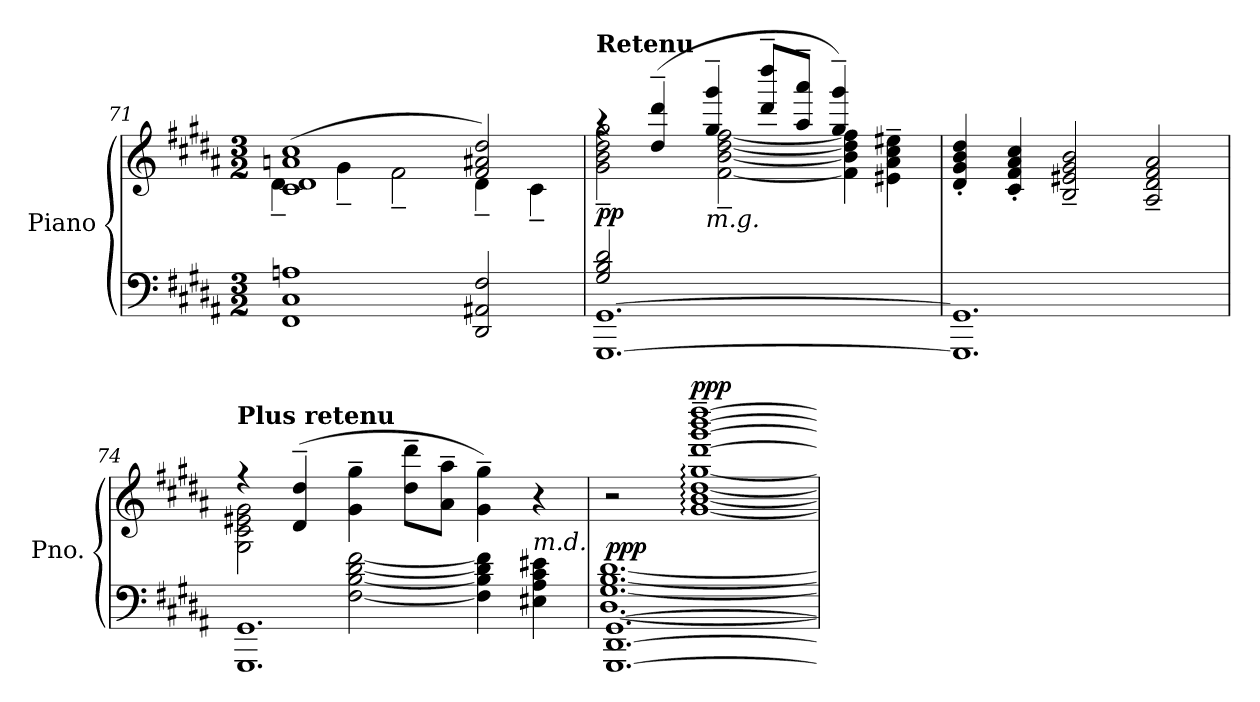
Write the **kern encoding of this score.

**kern	**kern	**dynam
*part1	*part1	*part1
*staff2	*staff1	*staff1/2
*I"Piano	*	*
*I'Pno.	*	*
*clefF4	*clefG2	*
*k[f#c#g#d#a#]	*k[f#c#g#d#a#]	*
*M3/2	*M3/2	*
=71	=71	=71
*	*^	*
!	!	!	!LO:DY:b
!	!	!	!LO:DY:n=1:b
1FF# 1C# 1An	(>1c# 1d# 1an 1cc#	4d#~\	other-dynamics p
.	.	4g#~\	.
.	.	2f#~\	.
2DD#/ 2AA#X/ 2F#/	2f#/ 2a#X/ 2dd#/)	4d#~\	.
.	.	4c#~\	.
=72	=72	=72	=72
*^	*	*	*
!	!	!LO:TX:a:B:t=Retenu	!	!
!	!	!	!	!LO:DY:b
[1.GGG# [1.GG#	2G#/ 2B/ 2d#/	4raa	(<2g#\~ 2b\~ 2dd#\~ 2gg#\~	pp
.	.	(>4dd#/~ 4ddd#/~	.	.
!	!	!LO:TX:b:i:t=m.g.	!	!
.	1ryy	4gg#/~ 4ggg#/~	[2f#\~ [2b\~ [2dd#\~ [2ff#\~	.
.	.	8ddd#/~ 8dddd#/~L	.	.
.	.	8aa#/~ 8aaa#/~J	.	.
.	.	4gg#/~ 4ggg#/~)	4f#\] 4b\] 4dd#\] 4ff#\]	.
.	.	4e#X\~ 4a#\~ 4cc#\~ 4ee#X\~	4ryy	.
*v	*v	*	*	*
!!LO:LB:g=z
=73	=73	=73	=73
!	!LO:TX:b:i:t=m.d.	!	!
*	*v	*v	*
1.GGG#] 1.GG#]	4d#/' 4g#/' 4b/' 4dd#/'	.
.	4c#/' 4f#/' 4a#/' 4cc#/'	.
.	2B/~ 2e#X/~ 2g#/~ 2b/~	.
.	2A#/~ 2d#/~ 2f#/~ 2a#/~	.
=74	=74	=74
*^	*^	*
!	!	!LO:TX:a:B:t=Plus retenu	!	!
!	!	!	!	!LO:DY:b
!	!	!	!	!LO:DY:n=1:b
1.GGG# 1.GG#	2ryy	4r	2G#\ 2c#\ 2e#X\ 2g#\	other-dynamics pp
.	.	(>4d#/~ 4dd#/~	.	.
.	[2F#\ [2B\ [2d#\ [2f#\	4g#\~ 4gg#\~	1ryy	.
.	.	8dd#\~ 8ddd#\~L	.	.
.	.	8a#\~ 8aa#\~J	.	.
.	4F#\] 4B\] 4d#\] 4f#\]	4g#\~ 4gg#\~)	.	.
!	!LO:TX:a:i:t=m.d.	!	!	!
.	4E#X\ 4A#\ 4c#\ 4e#X\	4r	.	.
=75	=75	=75	=75	=75
!	!	!	!	!LO:DY:a=2
[1.GGG# [1.DD# [1.GG#	[1.D# [1.G# [1.B [1.d#)	2r	2ryy	ppp
!	!	!	!	!LO:DY:a
.	.	[1ddd#~ [1ggg#~ [1bbb~ [1dddd#~	[1g#: [1b: [1dd#: [1gg#:	ppp
*v	*v	*	*	*
*	*v	*v	*
=	=	=
*-	*-	*-
